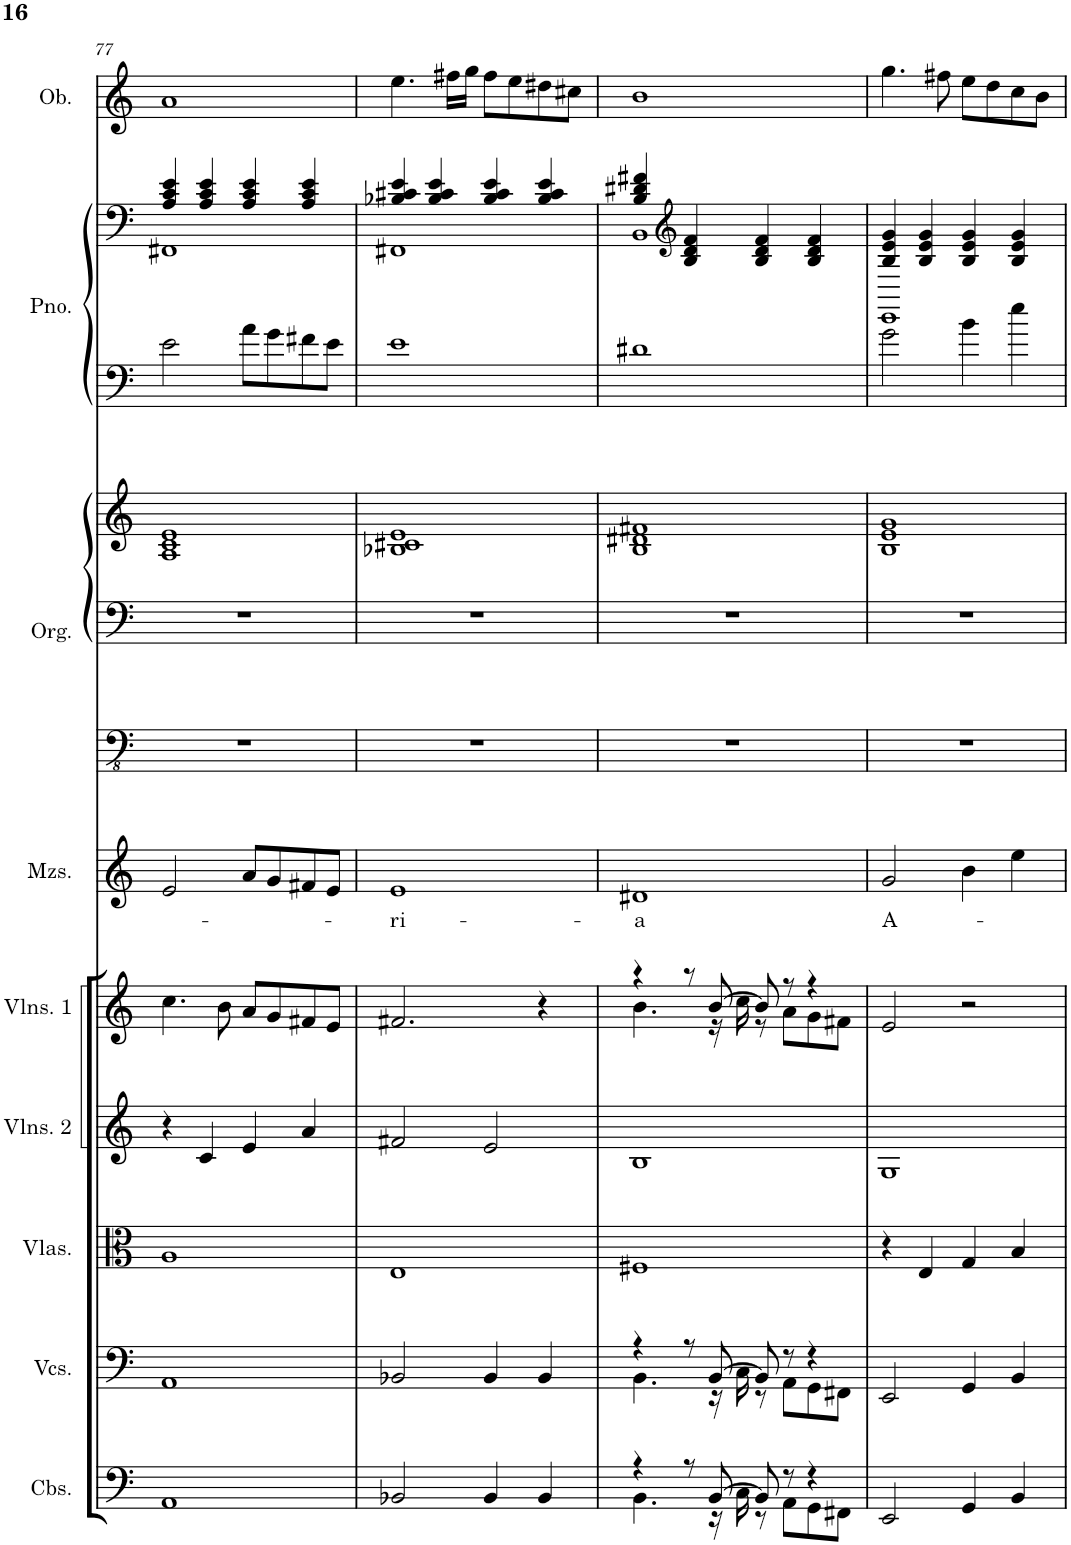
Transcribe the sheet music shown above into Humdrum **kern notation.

**kern	**kern	**kern	**kern	**kern	**kern	**text	**kern	**kern	**kern	**kern	**kern	**kern
*part9	*part8	*part7	*part6	*part5	*part4	*part4	*part3	*part3	*part3	*part2	*part2	*part1
*staff12	*staff11	*staff10	*staff9	*staff8	*staff7	*staff7	*staff6	*staff5	*staff4	*staff3	*staff2	*staff1
*I"Contrabasses	*I"Violoncellos	*I"Violas	*I"Violins 2	*I"Violins 1	*I"Mezzo-soprano	*	*I"Pipe Organ	*	*	*I"Piano	*	*I"Oboe
*I'Cbs.	*I'Vcs.	*I'Vlas.	*I'Vlns. 2	*I'Vlns. 1	*I'Mzs.	*	*I'Org.	*	*	*I'Pno.	*	*I'Ob.
!!LO:PB:g=z
*clefF4	*clefF4	*clefC3	*clefG2	*clefG2	*clefG2	*	*clefFv4	*clefF4	*clefG2	*clefF4	*clefF4	*clefG2
*Trd7c12	*	*	*	*	*	*	*	*	*	*	*	*
*k[]	*k[]	*k[]	*k[]	*k[]	*k[]	*	*k[]	*k[]	*k[]	*k[]	*k[]	*k[]
*M4/4	*M4/4	*M4/4	*M4/4	*M4/4	*M4/4	*	*M4/4	*M4/4	*M4/4	*M4/4	*M4/4	*M4/4
=77	=77	=77	=77	=77	=77	=77	=77	=77	=77	=77	=77	=77
*	*	*	*	*	*	*	*	*	*	*	*^	*
1AA	1AA	1A	4r	4.cc\	2e/	.	1r	1r	1A 1c 1e	2e\	4A/ 4c/ 4e/	1FF#X	1a
.	.	.	4c/	.	.	.	.	.	.	.	4A/ 4c/ 4e/	.	.
.	.	.	.	8b\	.	.	.	.	.	.	.	.	.
.	.	.	4e/	8a/L	8a/L	.	.	.	.	8a\L	4A/ 4c/ 4e/	.	.
.	.	.	.	8g/	8g/	.	.	.	.	8g\	.	.	.
.	.	.	4a/	8f#X/	8f#X/	.	.	.	.	8f#X\	4A/ 4c/ 4e/	.	.
.	.	.	.	8e/J	8e/J	.	.	.	.	8e\J	.	.	.
=78	=78	=78	=78	=78	=78	=78	=78	=78	=78	=78	=78	=78	=78
!	!	!	!	!	!	!LO:LY:b	!	!	!	!	!	!	!
2BB-X/	2BB-X/	1E	2f#X/	2.f#X/	1e	-ri-	1r	1r	1B-X 1c#X 1e	1e	4B-X/ 4c#X/ 4e/	1FF#X	4.ee\
.	.	.	.	.	.	.	.	.	.	.	4B-/ 4c#/ 4e/	.	.
.	.	.	.	.	.	.	.	.	.	.	.	.	16ff#X\LL
.	.	.	.	.	.	.	.	.	.	.	.	.	16gg\JJ
4BB-/	4BB-/	.	2e/	.	.	.	.	.	.	.	4B-/ 4c#/ 4e/	.	8ff#\L
.	.	.	.	.	.	.	.	.	.	.	.	.	8ee\
4BB-/	4BB-/	.	.	4r	.	.	.	.	.	.	4B-/ 4c#/ 4e/	.	8dd#X\
.	.	.	.	.	.	.	.	.	.	.	.	.	8cc#X\J
=79	=79	=79	=79	=79	=79	=79	=79	=79	=79	=79	=79	=79	=79
*^	*^	*	*	*^	*	*	*	*	*	*	*	*	*
!	!	!	!	!	!	!	!	!	!LO:LY:b	!	!	!	!	!	!	!
4r	4.BB\	4r	4.BB\	1F#X	1B	4r	4.b\	1d#X	-a	1r	1r	1B 1d#X 1f#X	1d#X	4B/ 4d#X/ 4f#X/	1BB	1b
*	*	*	*	*	*	*	*	*	*	*	*	*	*	*clefG2	*	*
8r	.	8r	.	.	.	8r	.	.	.	.	.	.	.	4B/ 4d#/ 4f#/	.	.
[8BB/	16r	[8BB/	16r	.	.	[8b/	16r	.	.	.	.	.	.	.	.	.
.	16C\	.	16C\	.	.	.	16cc\	.	.	.	.	.	.	.	.	.
8BB/]	8r	8BB/]	8r	.	.	8b/]	8r	.	.	.	.	.	.	4B/ 4d#/ 4f#/	.	.
8r	8AA\L	8r	8AA\L	.	.	8r	8a\L	.	.	.	.	.	.	.	.	.
4r	8GG\	4r	8GG\	.	.	4r	8g\	.	.	.	.	.	.	4B/ 4d#/ 4f#/	.	.
.	8FF#X\J	.	8FF#X\J	.	.	.	8f#X\J	.	.	.	.	.	.	.	.	.
=80	=80	=80	=80	=80	=80	=80	=80	=80	=80	=80	=80	=80	=80	=80	=80	=80
!	!	!	!	!	!	!	!	!	!LO:LY:b	!	!	!	!	!	!	!
*v	*v	*	*	*	*	*v	*v	*	*	*	*	*	*	*	*	*
*	*v	*v	*	*	*	*	*	*	*	*	*	*	*	*
2EE/	2EE/	4r	1G	2e/	2g/	A-	1r	1r	1B 1e 1g	2g\	4B/ 4e/ 4g/	1EE	4.gg\
.	.	4E/	.	.	.	.	.	.	.	.	4B/ 4e/ 4g/	.	.
.	.	.	.	.	.	.	.	.	.	.	.	.	8ff#X\
4GG/	4GG/	4G/	.	2r	4b\	.	.	.	.	4b\	4B/ 4e/ 4g/	.	8ee\L
.	.	.	.	.	.	.	.	.	.	.	.	.	8dd\
4BB/	4BB/	4B/	.	.	4ee\	.	.	.	.	4ee\	4B/ 4e/ 4g/	.	8cc\
.	.	.	.	.	.	.	.	.	.	.	.	.	8b\J
*	*	*	*	*	*	*	*	*	*	*	*v	*v	*
=	=	=	=	=	=	=	=	=	=	=	=	=
*-	*-	*-	*-	*-	*-	*-	*-	*-	*-	*-	*-	*-
